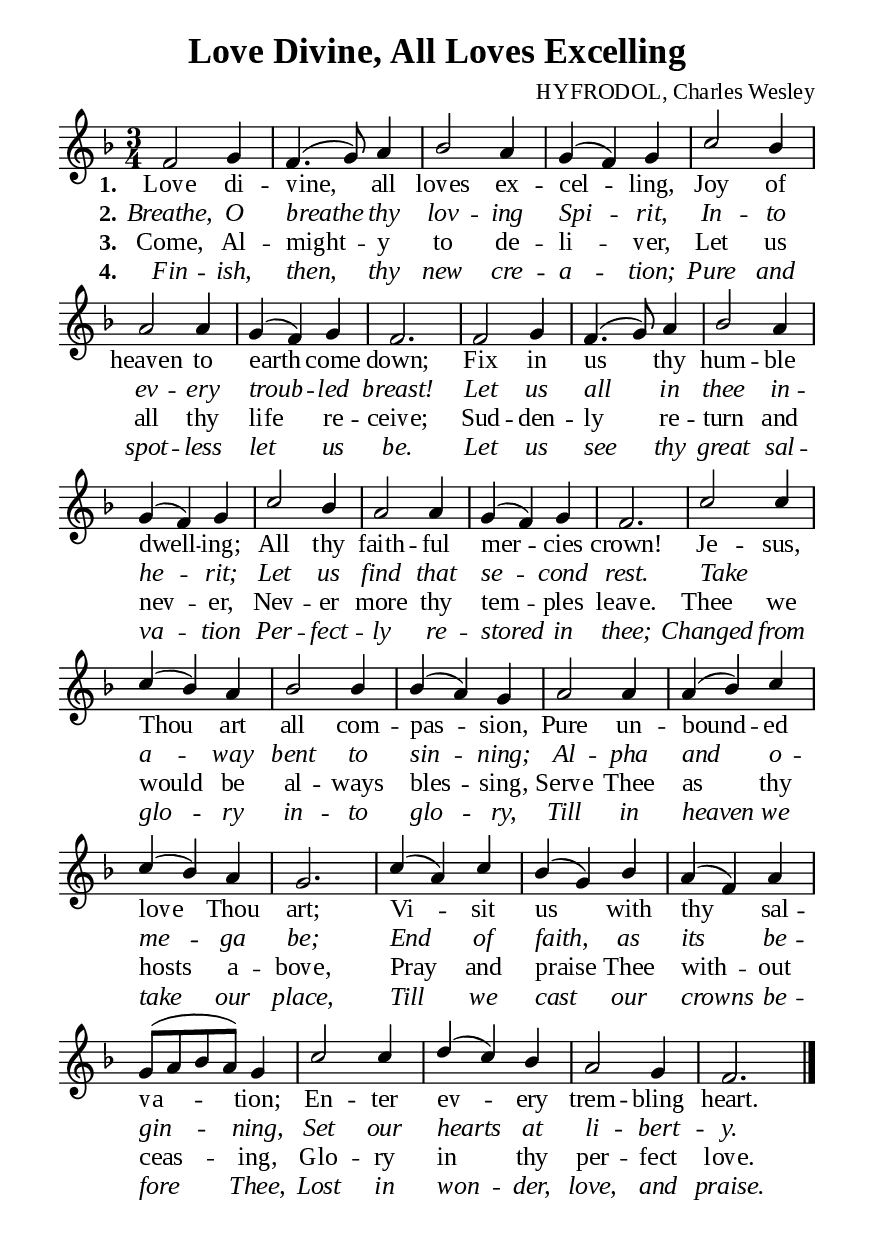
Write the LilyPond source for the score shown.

\version "2.18.2"

\header {
  title = "Love Divine, All Loves Excelling"
  composer = "HYFRODOL, Charles Wesley"
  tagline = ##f
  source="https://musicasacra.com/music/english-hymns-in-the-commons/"
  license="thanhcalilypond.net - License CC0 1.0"
}

global= {
  \key f \major
  \time 3/4
  \override Score.BarNumber.break-visibility = ##(#f #f #f)
}

\paper {
  #(set-paper-size "a5")
  top-margin = 5\mm
  bottom-margin = 5\mm
  left-margin = 10\mm
  right-margin = 10\mm
  indent = #0
  #(define fonts
	 (make-pango-font-tree "Liberation Serif"
	 		       "Liberation Serif"
			       "Liberation Serif"
			       (/ 20 20)))
  page-count = #1
}

printItalic = \with {
  \override LyricText.font-shape = #'italic
}

% Verse music
musicVerseSoprano = \relative c' {
  %{	01	%} f2 g4 |
  %{	02	%} f4. (g8) a4 |
  %{	03	%} bes2 a4 |
  %{	04	%} g (f) g |
  %{	05	%} c2 bes4 |
  %{	06	%} a2 a4 |
  %{	07	%} g (f) g |
  %{	08	%} f2. |
  %{	09	%} f2 g4 |
  %{	10	%} f4. (g8) a4 |
  %{	11	%} bes2 a4 |
  %{	12	%} g (f) g |
  %{	13	%} c2 bes4 |
  %{	14	%} a2 a4 |
  %{	15	%} g (f) g |
  %{	16	%} f2. |
  %{	17	%} c'2 c4 |
  %{	18	%} c (bes) a |
  %{	19	%} bes2 bes4 |
  %{	20	%} bes (a) g |
  %{	21	%} a2 a4 |
  %{	22	%} a (bes) c |
  %{	23	%} c (bes) a |
  %{	24	%} g2. |
  %{	25	%} c4 (a) c |
  %{	26	%} bes (g) bes |
  %{	27	%} a (f) a |
  %{	28	%} g8 (a bes a) g4 |
  %{	29	%} c2 c4 |
  %{	30	%} d (c) bes |
  %{	31	%} a2 g4 |
  %{	32	%} f2. \bar "|."
}

% Verse lyrics
verseOne = \lyricmode {
  \set stanza = #"1."
  Love di -- vine, all loves ex -- cel -- ling,
  Joy of heaven to earth come down;
  Fix in us thy hum -- ble dwell -- ing;
  All thy faith -- ful mer -- cies crown!
  Je -- sus, Thou art all com -- pas -- sion,
  Pure un -- bound -- ed love Thou art;
  Vi -- sit us with thy sal -- va -- tion;
  En -- ter ev -- ery trem -- bling heart.
}

verseTwo = \lyricmode {
  \set stanza = #"2."
  Breathe, O breathe thy lov -- ing Spi -- rit,
  In -- to ev -- ery troub -- led breast!
  Let us all in thee in -- he -- rit;
  Let us find that se -- cond rest.
  Take _ a -- way bent to sin -- ning;
  Al -- pha and o -- me -- ga be;
  End of faith, as its be -- gin -- ning,
  Set our hearts at li -- bert -- y.
}

verseThree = \lyricmode {
  \set stanza = #"3."
  Come, Al -- might -- y to de -- li -- ver,
  Let us all thy life re -- ceive;
  Sud -- den -- ly re -- turn and nev -- er,
  Nev -- er more thy tem -- ples leave.
  Thee we would be al -- ways bles -- sing,
  Serve Thee as thy hosts a -- bove,
  Pray and praise Thee with -- out ceas -- ing,
  Glo -- ry in thy per -- fect love.
}

verseFour = \lyricmode {
  \set stanza = #"4."
  Fin -- ish, then, thy new cre -- a -- tion;
  Pure and spot -- less let us be.
  Let us see thy great sal -- va -- tion
  Per -- fect -- ly re -- stored in thee;
  Changed from glo -- ry in -- to glo -- ry,
  Till in heaven we take our place,
  Till we cast our crowns be -- fore Thee,
  Lost in won -- der, love, and praise.
}

% Layout
\score {
    \new ChoirStaff <<
      \new Staff <<
        \clef "treble"
        \new Voice = "sopranos" { \global \stemUp \slurUp \musicVerseSoprano }
      >>
      \new Lyrics \lyricsto sopranos \verseOne
      \new Lyrics \printItalic \lyricsto sopranos \verseTwo
      \new Lyrics \lyricsto sopranos \verseThree
      \new Lyrics \printItalic \lyricsto sopranos \verseFour
    >>
}
